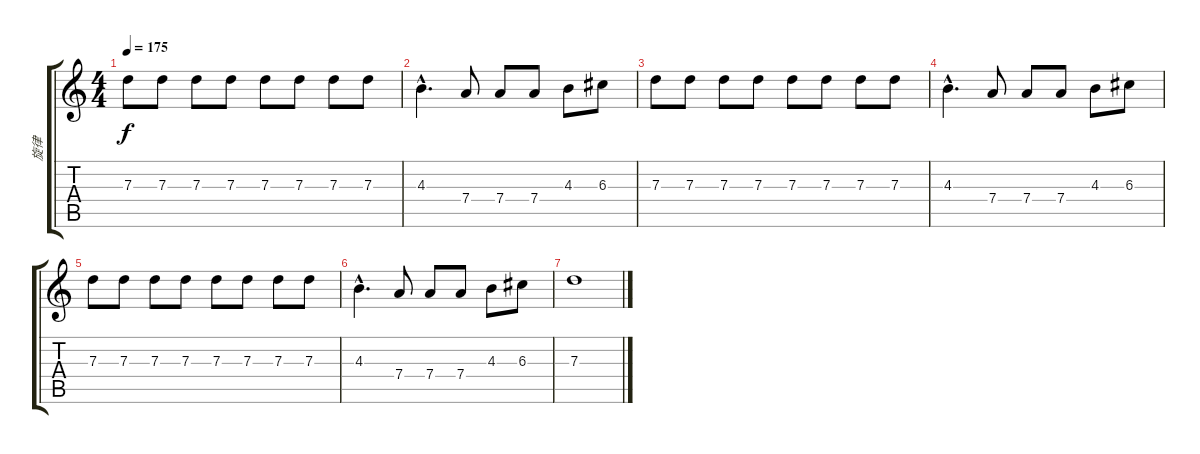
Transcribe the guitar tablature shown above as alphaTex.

\track ("旋律" "旋律") {instrument distortionguitar}
\staff {score tabs}
\tuning (E4 B3 G3 D3 A2 E2) {hide}
\ts (4 4)
\tempo 175
\clef g2
\ks c
7.3.8{dy f} 7.3.8 7.3.8 7.3.8 7.3.8 7.3.8 7.3.8 7.3.8 |
4.3{hac}.4{d} 7.4.8 7.4.8 7.4.8 4.3.8 6.3.8 |
7.3.8 7.3.8 7.3.8 7.3.8 7.3.8 7.3.8 7.3.8 7.3.8 |
4.3{hac}.4{d} 7.4.8 7.4.8 7.4.8 4.3.8 6.3.8 |
7.3.8 7.3.8 7.3.8 7.3.8 7.3.8 7.3.8 7.3.8 7.3.8 |
4.3{hac}.4{d} 7.4.8 7.4.8 7.4.8 4.3.8 6.3.8 |
7.3.1
